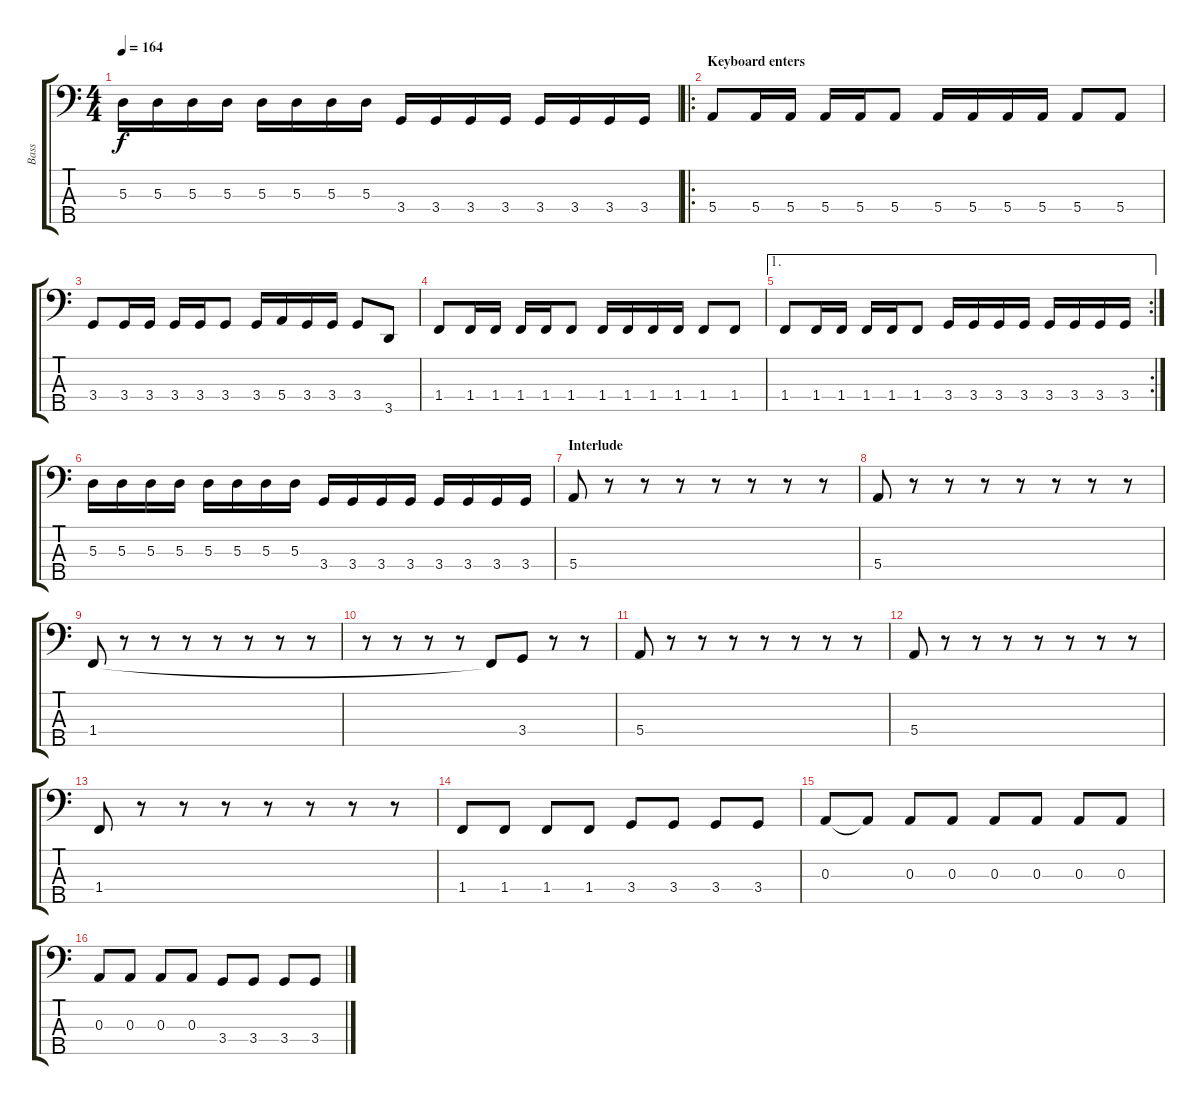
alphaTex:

\track ("Bass" "Bass") {instrument electricbasspick}
\staff {score tabs}
\tuning (G2 D2 A1 E1 B0) {hide}
\ts (4 4)
\tempo 164
\clef f4
\ks c
5.3.16{dy f} 5.3.16 5.3.16 5.3.16 5.3.16 5.3.16 5.3.16 5.3.16 3.4.16 3.4.16 3.4.16 3.4.16 3.4.16 3.4.16 3.4.16 3.4.16 |
\ro
\section ("" "Keyboard enters")
5.4.8 5.4.16 5.4.16 5.4.16 5.4.16 5.4.8 5.4.16 5.4.16 5.4.16 5.4.16 5.4.8 5.4.8 |
3.4.8 3.4.16 3.4.16 3.4.16 3.4.16 3.4.8 3.4.16 5.4.16 3.4.16 3.4.16 3.4.8 3.5.8 |
1.4.8 1.4.16 1.4.16 1.4.16 1.4.16 1.4.8 1.4.16 1.4.16 1.4.16 1.4.16 1.4.8 1.4.8 |
\ae 1
\rc 2
1.4.8 1.4.16 1.4.16 1.4.16 1.4.16 1.4.8 3.4.16 3.4.16 3.4.16 3.4.16 3.4.16 3.4.16 3.4.16 3.4.16 |
5.3.16 5.3.16 5.3.16 5.3.16 5.3.16 5.3.16 5.3.16 5.3.16 3.4.16 3.4.16 3.4.16 3.4.16 3.4.16 3.4.16 3.4.16 3.4.16 |
\section ("" "Interlude")
5.4.8 r.8 r.8 r.8 r.8 r.8 r.8 r.8 |
5.4.8 r.8 r.8 r.8 r.8 r.8 r.8 r.8 |
1.4.8 r.8 r.8 r.8 r.8 r.8 r.8 r.8 |
r.8 r.8 r.8 r.8 1.4{t}.8 3.4.8 r.8 r.8 |
5.4.8 r.8 r.8 r.8 r.8 r.8 r.8 r.8 |
5.4.8 r.8 r.8 r.8 r.8 r.8 r.8 r.8 |
1.4.8 r.8 r.8 r.8 r.8 r.8 r.8 r.8 |
1.4.8 1.4.8 1.4.8 1.4.8 3.4.8 3.4.8 3.4.8 3.4.8 |
0.3.8 0.3{t}.8 0.3.8 0.3.8 0.3.8 0.3.8 0.3.8 0.3.8 |
0.3.8 0.3.8 0.3.8 0.3.8 3.4.8 3.4.8 3.4.8 3.4.8
